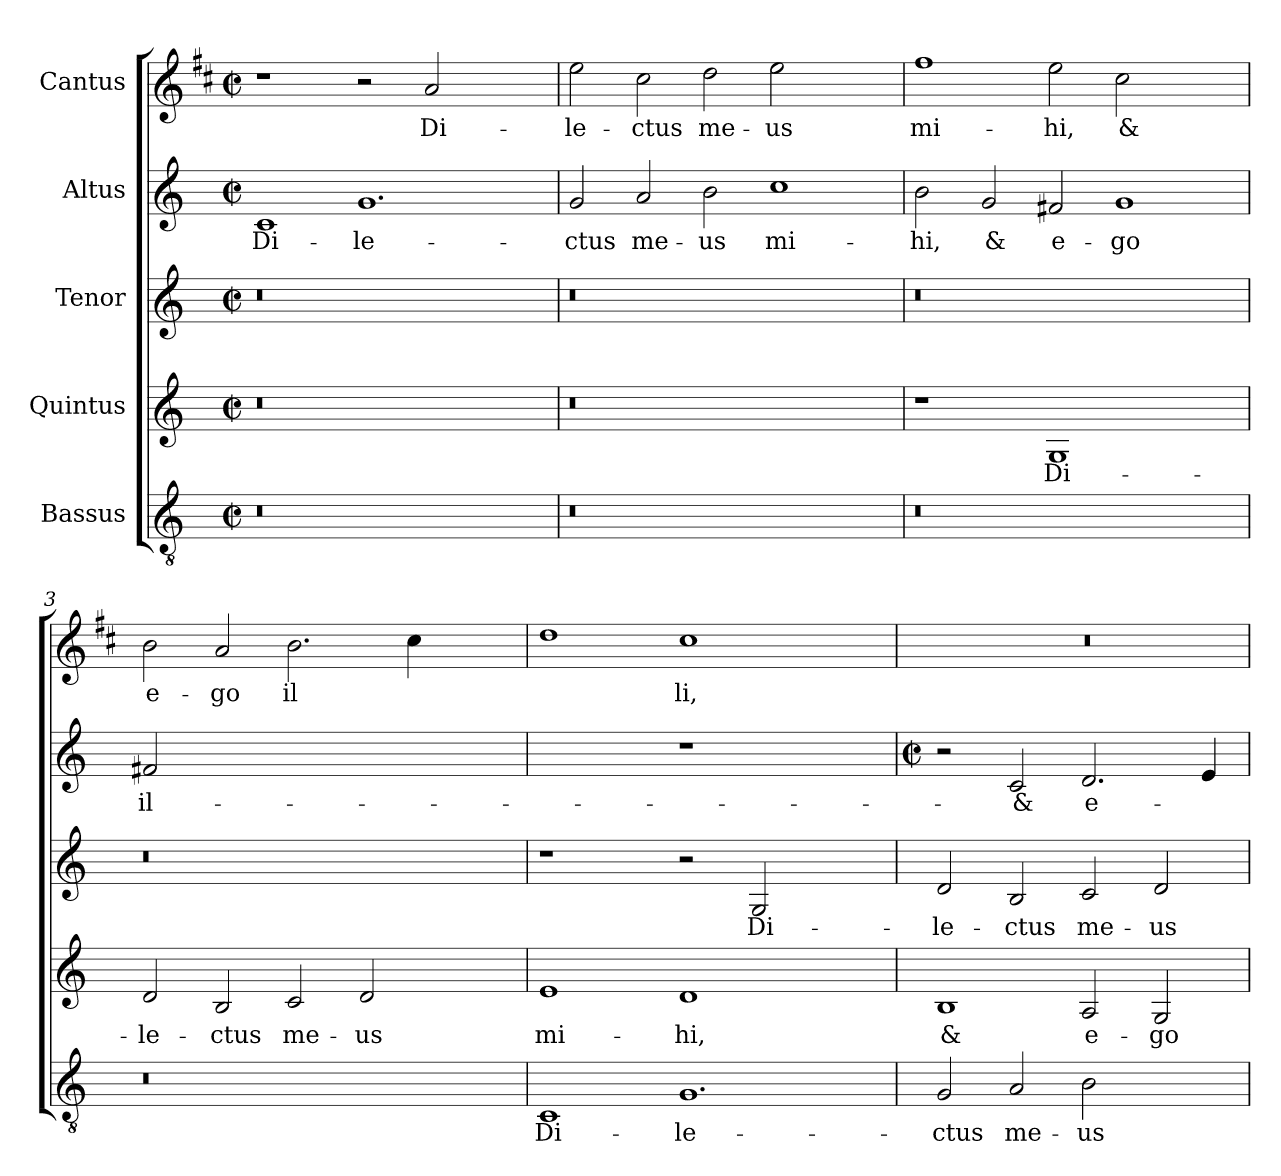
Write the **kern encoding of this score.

**kern	**text	**kern	**text	**kern	**text	**kern	**text	**kern	**text
*part5	*part5	*part4	*part4	*part3	*part3	*part2	*part2	*part1	*part1
*staff5	*staff5	*staff4	*staff4	*staff3	*staff3	*staff2	*staff2	*staff1	*staff1
*I"Bassus	*	*I"Quintus	*	*I"Tenor	*	*I"Altus	*	*I"Cantus	*
*clefGv2	*	*clefG2	*	*clefG2	*	*clefG2	*	*clefG2	*
*	*	*	*	*	*	*	*	*ITrd1c2	*
*k[]	*	*k[]	*	*k[]	*	*k[]	*	*k[]	*
*C:	*	*C:	*	*C:	*	*C:	*	*C:	*
*M4/2	*	*M4/2	*	*M4/2	*	*M4/2	*	*M4/2	*
*met(c|)	*	*met(c|)	*	*met(c|)	*	*met(c|)	*	*met(c|)	*
=1	=1	=1	=1	=1	=1	=1	=1	=1	=1
!	!	!	!	!	!	!	!LO:LY:b	!	!
0r	.	0r	.	0r	.	1c	Di-	1r	.
!	!	!	!	!	!	!	!LO:LY:b	!	!
.	.	.	.	.	.	1.g	-le-	2r	.
!	!	!	!	!	!	!	!	!	!LO:LY:b
.	.	.	.	.	.	.	.	2g	Di-
2ryy	.	2ryy	.	2ryy	.	.	.	2ryy	.
=1A	=1A	=1A	=1A	=1A	=1A	=1A	=1A	=1A	=1A
!	!	!	!	!	!	!	!LO:LY:b	!	!LO:LY:b
0r	.	0r	.	0r	.	2g	-ctus	2dd	-le-
!	!	!	!	!	!	!	!LO:LY:b	!	!LO:LY:b
.	.	.	.	.	.	2a	me-	2b	-ctus
!	!	!	!	!	!	!	!LO:LY:b	!	!LO:LY:b
.	.	.	.	.	.	2b	-us	2cc	me-
!	!	!	!	!	!	!	!LO:LY:b	!	!LO:LY:b
.	.	.	.	.	.	1cc	mi-	2dd	-us
2ryy	.	2ryy	.	2ryy	.	.	.	2ryy	.
=2A	=2A	=2A	=2A	=2A	=2A	=2A	=2A	=2A	=2A
!	!	!	!	!	!	!	!LO:LY:b	!	!LO:LY:b
0r	.	1r	.	0r	.	2b	-hi,	1ee	mi-
!	!	!	!	!	!	!	!LO:LY:b	!	!
.	.	.	.	.	.	2g	&	.	.
!	!	!	!LO:LY:b	!	!	!	!LO:LY:b	!	!LO:LY:b
.	.	1G	Di-	.	.	2f#X	e-	2dd	-hi,
!	!	!	!	!	!	!	!LO:LY:b	!	!LO:LY:b
.	.	.	.	.	.	1g	-go	2b	&
2ryy	.	2ryy	.	2ryy	.	.	.	2ryy	.
=3A	=3A	=3A	=3A	=3A	=3A	=3A	=3A	=3A	=3A
!	!	!	!LO:LY:b	!	!	!	!LO:LY:b	!	!LO:LY:b
0r	.	2d	-le-	0r	.	2f#X	il-	2a	e-
!	!	!	!LO:LY:b	!	!	!	!LO:LY:b	!	!LO:LY:b
.	.	2B	-ctus	.	.	[0gyy	-li,	2g	-go
!	!	!	!LO:LY:b	!	!	!	!	!	!LO:LY:b
.	.	2c	me-	.	.	.	.	2.a	il
!	!	!	!LO:LY:b	!	!	!	!	!	!
.	.	2d	-us	.	.	.	.	.	.
.	.	.	.	.	.	.	.	4b	.
2ryy	.	2ryy	.	2ryy	.	.	.	2ryy	.
=4A	=4A	=4A	=4A	=4A	=4A	=4A	=4A	=4A	=4A
!	!LO:LY:b	!	!LO:LY:b	!	!	!	!	!	!
1C	Di-	1e	mi-	1r	.	2.gyy_	.	1cc	.
.	.	.	.	.	.	4gyy]	.	.	.
!	!LO:LY:b	!	!LO:LY:b	!	!	!	!	!	!LO:LY:b
1.G	-le-	1d	-hi,	2r	.	1r	.	1b	li,
!	!	!	!	!	!LO:LY:b	!	!	!	!
.	.	.	.	2G	Di-	.	.	.	.
.	.	2ryy	.	2ryy	.	2ryy	.	2ryy	.
!!LO:LB:g=z
=5A	=5A	=5A	=5A	=5A	=5A	=5A	=5A	=5A	=5A
*	*	*	*	*	*	*M4/2	*	*	*
*	*	*	*	*	*	*met(c|)	*	*	*
!	!LO:LY:b	!	!LO:LY:b	!	!LO:LY:b	!	!	!	!
2G	-ctus	1B	&	2d	-le-	2r	.	0r	.
!	!LO:LY:b	!	!	!	!LO:LY:b	!	!LO:LY:b	!	!
2A	me-	.	.	2B	-ctus	2c	&	.	.
!	!LO:LY:b	!	!LO:LY:b	!	!LO:LY:b	!	!LO:LY:b	!	!
2B	-us	2A	e-	2c	me-	2.d	e-	.	.
!	!	!	!LO:LY:b	!	!LO:LY:b	!	!	!	!
2ryy	.	2G	-go	2d	-us	.	.	.	.
.	.	.	.	.	.	4e	.	.	.
=	=	=	=	=	=	=	=	=	=
*-	*-	*-	*-	*-	*-	*-	*-	*-	*-
